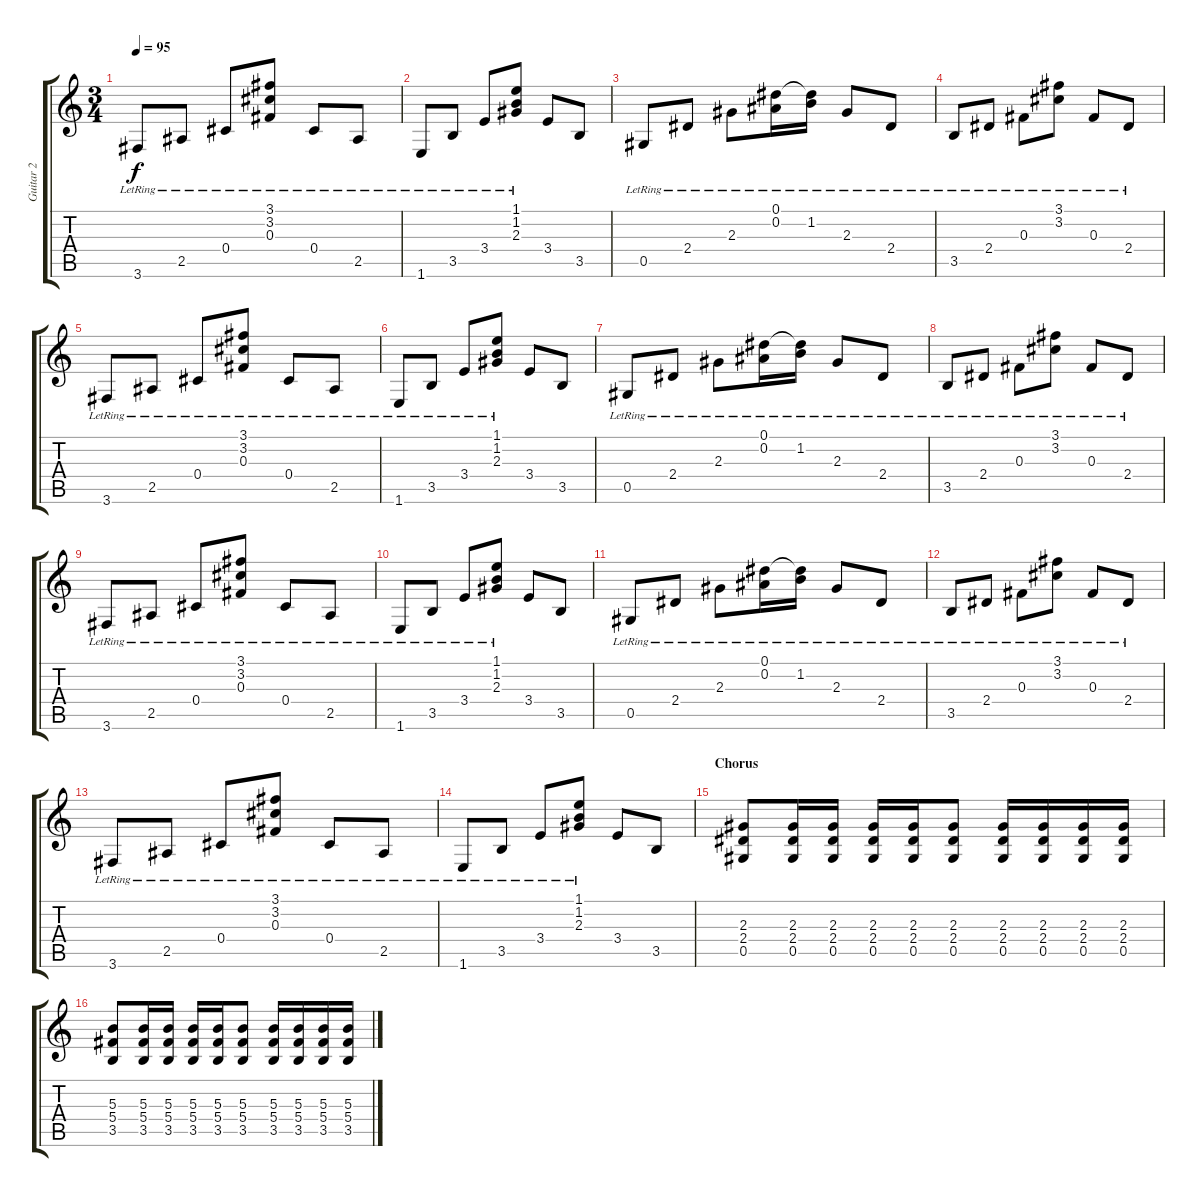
\track ("Guitar 2" "Guitar 2") {instrument distortionguitar}
\staff {score tabs}
\tuning (Eb4 Bb3 Gb3 Db3 Ab2 Eb2) {hide}
\ts (3 4)
\tempo 95
\clef g2
\ks c
3.6{lr}.8{dy f} 2.5{lr}.8 0.4{lr}.8 (3.1{lr} 3.2{lr} 0.3{lr}).8 0.4{lr}.8 2.5{lr}.8 |
1.6{lr}.8 3.5{lr}.8 3.4{lr}.8 (1.1 1.2 2.3{lr}).8 3.4.8 3.5.8 |
0.5{lr}.8 2.4{lr}.8 2.3{lr}.8 (0.1{lr} 0.2{lr}).16 (0.1{t} 1.2{lr}).16 2.3{lr}.8 2.4{lr}.8 |
3.5{lr}.8 2.4{lr}.8 0.3{lr}.8 (3.1{lr} 3.2{lr}).8 0.3{lr}.8 2.4{lr}.8 |
3.6{lr}.8 2.5{lr}.8 0.4{lr}.8 (3.1{lr} 3.2{lr} 0.3{lr}).8 0.4{lr}.8 2.5{lr}.8 |
1.6{lr}.8 3.5{lr}.8 3.4{lr}.8 (1.1 1.2 2.3{lr}).8 3.4.8 3.5.8 |
0.5{lr}.8{volume 11} 2.4{lr}.8 2.3{lr}.8 (0.1{lr} 0.2{lr}).16 (0.1{t} 1.2{lr}).16 2.3{lr}.8 2.4{lr}.8 |
3.5{lr}.8 2.4{lr}.8 0.3{lr}.8 (3.1{lr} 3.2{lr}).8 0.3{lr}.8 2.4{lr}.8 |
3.6{lr}.8 2.5{lr}.8 0.4{lr}.8 (3.1{lr} 3.2{lr} 0.3{lr}).8 0.4{lr}.8 2.5{lr}.8 |
1.6{lr}.8 3.5{lr}.8 3.4{lr}.8 (1.1 1.2 2.3{lr}).8 3.4.8 3.5.8 |
0.5{lr}.8 2.4{lr}.8 2.3{lr}.8 (0.1{lr} 0.2{lr}).16 (0.1{t} 1.2{lr}).16 2.3{lr}.8 2.4{lr}.8 |
3.5{lr}.8 2.4{lr}.8 0.3{lr}.8 (3.1{lr} 3.2{lr}).8 0.3{lr}.8 2.4{lr}.8 |
3.6{lr}.8 2.5{lr}.8 0.4{lr}.8 (3.1{lr} 3.2{lr} 0.3{lr}).8 0.4{lr}.8 2.5{lr}.8 |
1.6{lr}.8 3.5{lr}.8 3.4{lr}.8 (1.1 1.2 2.3{lr}).8 3.4.8 3.5.8 |
\section ("" "Chorus")
(2.3 2.4 0.5).8{instrument distortionguitar} (2.3 2.4 0.5).16 (2.3 2.4 0.5).16 (2.3 2.4 0.5).16 (2.3 2.4 0.5).16 (2.3 2.4 0.5).8 (2.3 2.4 0.5).16 (2.3 2.4 0.5).16 (2.3 2.4 0.5).16 (2.3 2.4 0.5).16 |
(5.3 5.4 3.5).8 (5.3 5.4 3.5).16 (5.3 5.4 3.5).16 (5.3 5.4 3.5).16 (5.3 5.4 3.5).16 (5.3 5.4 3.5).8 (5.3 5.4 3.5).16 (5.3 5.4 3.5).16 (5.3 5.4 3.5).16 (5.3 5.4 3.5).16
